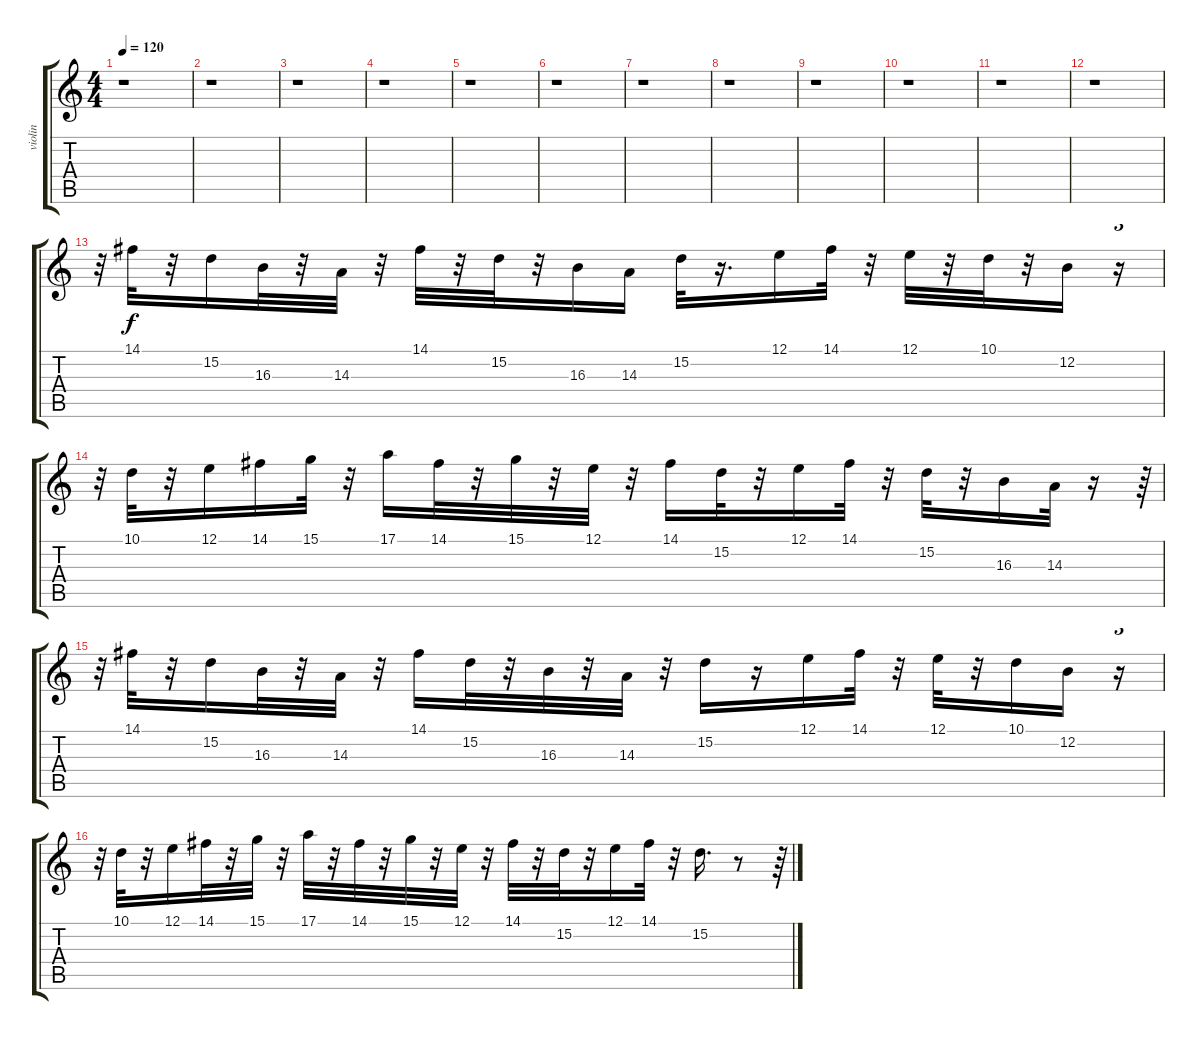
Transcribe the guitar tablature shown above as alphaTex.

\track ("violin" "violin") {instrument fiddle}
\staff {score tabs}
\tuning (E4 B3 G3 D3 A2 E2) {hide}
\ts (4 4)
\tempo 120
\clef g2
\ks c
r.1{dy f} |
r.1 |
r.1 |
r.1 |
r.1 |
r.1 |
r.1 |
r.1 |
r.1 |
r.1 |
r.1 |
r.1 |
r.32{tu (3 2)} 14.1.32 r.32 15.2.16 16.3.32 r.32 14.3.32 r.32 14.1.32 r.32 15.2.32 r.32 16.3.16 14.3.16 15.2.32 r.16{d} 12.1.16 14.1.32 r.32 12.1.32 r.32 10.1.32 r.32 12.2.16 r.16{tu (3 2)} |
r.32{tu (3 2)} 10.1.32 r.32 12.1.16 14.1.16 15.1.32 r.32 17.1.16 14.1.32 r.32 15.1.32 r.32 12.1.32 r.32 14.1.16 15.2.32 r.32 12.1.16 14.1.32 r.32 15.2.32 r.32 16.3.16 14.3.32 r.16 r.64{tu (3 2)} |
r.32{tu (3 2)} 14.1.32 r.32 15.2.16 16.3.32 r.32 14.3.32 r.32 14.1.16 15.2.32 r.32 16.3.32 r.32 14.3.32 r.32 15.2.16 r.16 12.1.16 14.1.32 r.32 12.1.32 r.32 10.1.16 12.2.16 r.16{tu (3 2)} |
r.32{tu (3 2)} 10.1.32 r.32 12.1.16 14.1.32 r.32 15.1.32 r.32 17.1.32 r.32 14.1.32 r.32 15.1.32 r.32 12.1.32 r.32 14.1.32 r.32 15.2.32 r.32 12.1.16 14.1.32 r.32 15.2.16{d} r.8 r.64{tu (3 2)}
